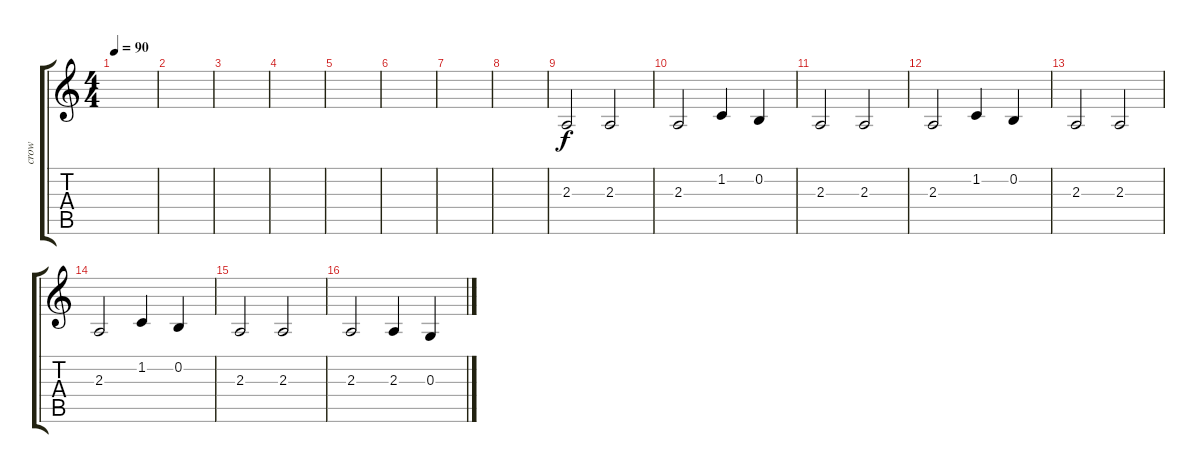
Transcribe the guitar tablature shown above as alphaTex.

\track ("crow" "crow") {instrument stringensemble2}
\staff {score tabs}
\tuning (E4 B3 G3 D3 A2 E2) {hide}
\ts (4 4)
\tempo 90
\clef g2
\ks c
|
|
|
|
|
|
|
|
2.3.2 2.3.2 |
2.3.2 1.2.4 0.2.4 |
2.3.2 2.3.2 |
2.3.2 1.2.4 0.2.4 |
2.3.2 2.3.2 |
2.3.2 1.2.4 0.2.4 |
2.3.2 2.3.2 |
2.3.2 2.3.4 0.3.4
